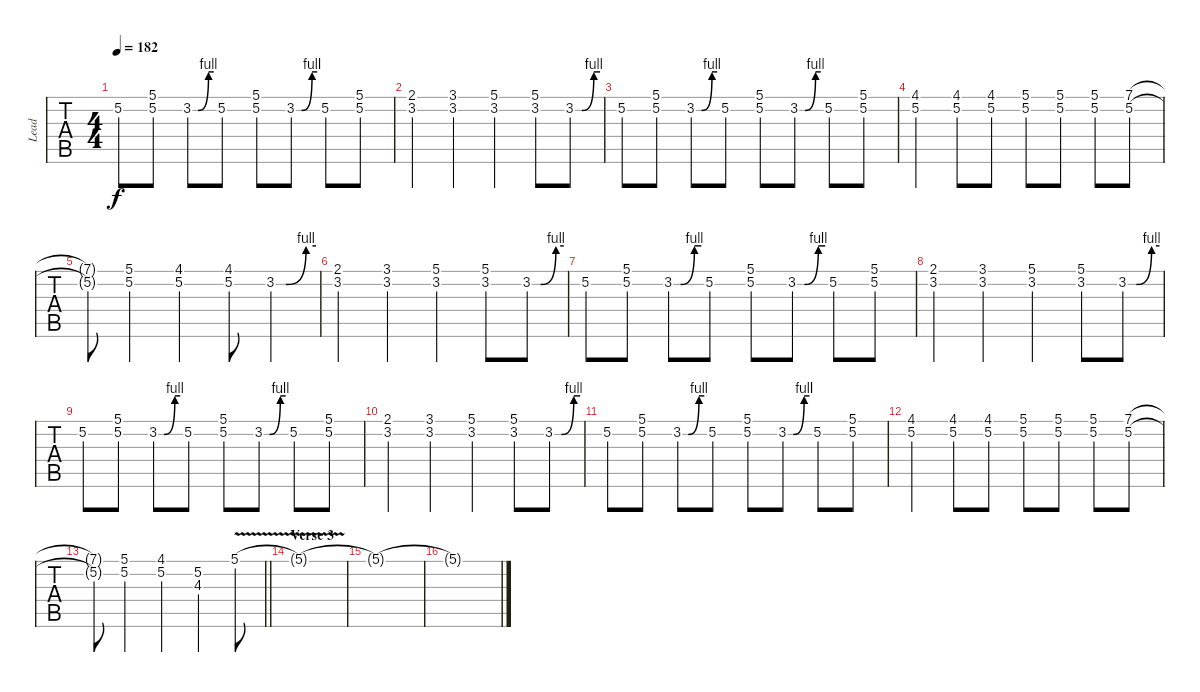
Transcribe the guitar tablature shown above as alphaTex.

\track ("Lead " "Lead ") {instrument distortionguitar}
\staff {tabs}
\tuning (E4 B3 G3 D3 A2 E2) {hide}
\ts (4 4)
\tempo 182
\clef g2
\ks c
5.2.8{dy f} (5.1 5.2).8 3.2{be (custom 0 0 15 0 45 4 60 4)}.8 5.2.8 (5.1 5.2).8 3.2{be (custom 0 0 15 0 45 4 60 4)}.8 5.2.8 (5.1 5.2).8 |
(2.1 3.2).4 (3.1 3.2).4 (5.1 3.2).4 (5.1 3.2).8 3.2{be (custom 0 0 16 0 45 4 60 4)}.8 |
5.2.8 (5.1 5.2).8 3.2{be (custom 0 0 15 0 45 4 60 4)}.8 5.2.8 (5.1 5.2).8 3.2{be (custom 0 0 15 0 45 4 60 4)}.8 5.2.8 (5.1 5.2).8 |
(4.1 5.2).4 (4.1 5.2).8 (4.1 5.2).8 (5.1 5.2).8 (5.1 5.2).8 (5.1 5.2).8 (7.1 5.2).8 |
(7.1{t} 5.2{t}).8 (5.1 5.2).4 (4.1 5.2).4 (4.1 5.2).8 3.2{be (custom 0 0 15 0 45 4 60 4)}.4 |
(2.1 3.2).4 (3.1 3.2).4 (5.1 3.2).4 (5.1 3.2).8 3.2{be (custom 0 0 16 0 45 4 60 4)}.8 |
5.2.8 (5.1 5.2).8 3.2{be (custom 0 0 15 0 45 4 60 4)}.8 5.2.8 (5.1 5.2).8 3.2{be (custom 0 0 15 0 45 4 60 4)}.8 5.2.8 (5.1 5.2).8 |
(2.1 3.2).4 (3.1 3.2).4 (5.1 3.2).4 (5.1 3.2).8 3.2{be (custom 0 0 16 0 45 4 60 4)}.8 |
5.2.8 (5.1 5.2).8 3.2{be (custom 0 0 15 0 45 4 60 4)}.8 5.2.8 (5.1 5.2).8 3.2{be (custom 0 0 15 0 45 4 60 4)}.8 5.2.8 (5.1 5.2).8 |
(2.1 3.2).4 (3.1 3.2).4 (5.1 3.2).4 (5.1 3.2).8 3.2{be (custom 0 0 16 0 45 4 60 4)}.8 |
5.2.8 (5.1 5.2).8 3.2{be (custom 0 0 15 0 45 4 60 4)}.8 5.2.8 (5.1 5.2).8 3.2{be (custom 0 0 15 0 45 4 60 4)}.8 5.2.8 (5.1 5.2).8 |
(4.1 5.2).4 (4.1 5.2).8 (4.1 5.2).8 (5.1 5.2).8 (5.1 5.2).8 (5.1 5.2).8 (7.1 5.2).8 |
\barLineRight lightlight
(7.1{t} 5.2{t}).8 (5.1 5.2).4 (4.1 5.2).4 (5.2 4.3).4 5.1{v}.8{volume 8} |
\section ("" "Verse 3")
5.1{t}.1 |
5.1{t}.1 |
5.1{t}.1
